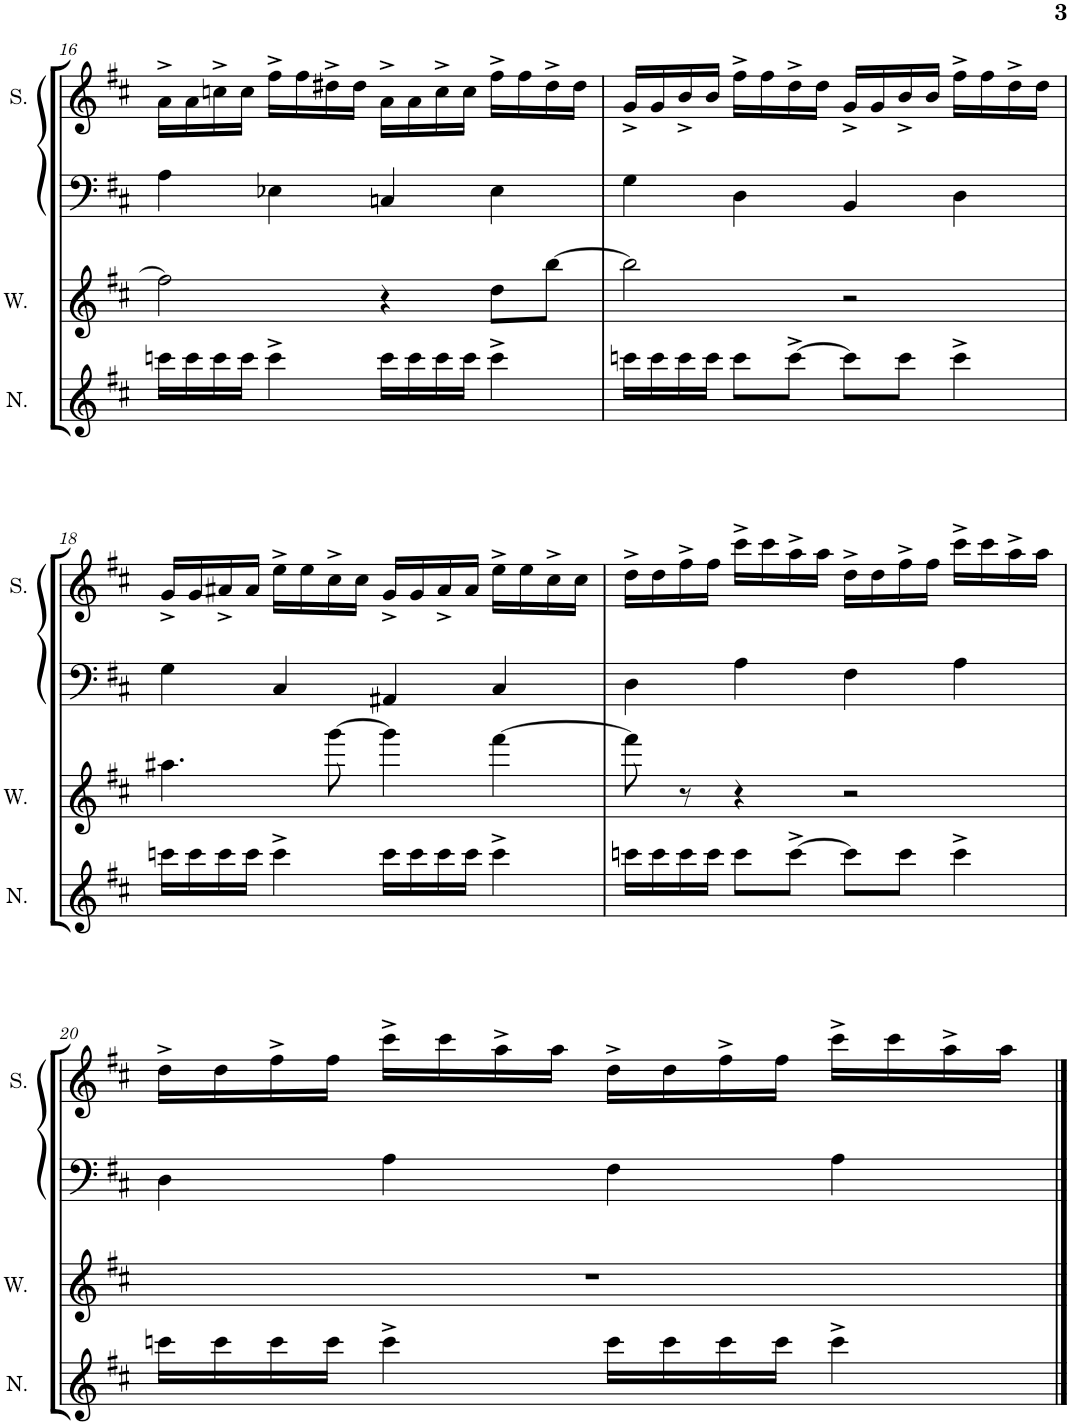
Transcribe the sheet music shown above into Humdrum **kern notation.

**kern	**kern	**kern	**kern
*part4	*part3	*part2	*part1
*staff4	*staff3	*staff2	*staff1
*I"Noise	*I"Wave	*I"Saw Synthesizer	*I"Square
*I'N.	*I'W.	*	*I'S.
!!LO:PB:g=z
*clefG2	*clefG2	*clefF4	*clefG2
*Trd-7c-12	*	*	*
*k[f#c#]	*k[f#c#]	*k[f#c#]	*k[f#c#]
*M4/4	*M4/4	*M4/4	*M4/4
*met(c)	*met(c)	*met(c)	*met(c)
=16	=16	=16	=16
16cccn\LL	2ff#\]	4A\	16a^\LL
16ccc\	.	.	16a\
16ccc\	.	.	16ccn^\
16ccc\JJ	.	.	16cc\JJ
4ccc^\	.	4E-X\	16ff#^\LL
.	.	.	16ff#\
.	.	.	16dd#X^\
.	.	.	16dd#\JJ
16ccc\LL	4r	4Cn/	16a^\LL
16ccc\	.	.	16a\
16ccc\	.	.	16cc^\
16ccc\JJ	.	.	16cc\JJ
4ccc^\	8dd\L	4E-\	16ff#^\LL
.	.	.	16ff#\
.	[8bb\J	.	16dd#^\
.	.	.	16dd#\JJ
=17	=17	=17	=17
16cccn\LL	2bb\]	4G\	16g^/LL
16ccc\	.	.	16g/
16ccc\	.	.	16b^/
16ccc\JJ	.	.	16b/JJ
8ccc\L	.	4D\	16ff#^\LL
.	.	.	16ff#\
[8ccc^\J	.	.	16dd^\
.	.	.	16dd\JJ
8ccc\L]	2r	4BB/	16g^/LL
.	.	.	16g/
8ccc\J	.	.	16b^/
.	.	.	16b/JJ
4ccc^\	.	4D\	16ff#^\LL
.	.	.	16ff#\
.	.	.	16dd^\
.	.	.	16dd\JJ
!!LO:LB:g=z
=18	=18	=18	=18
16cccn\LL	4.aa#X\	4G\	16g^/LL
16ccc\	.	.	16g/
16ccc\	.	.	16a#X^/
16ccc\JJ	.	.	16a#/JJ
4ccc^\	.	4C#/	16ee^\LL
.	.	.	16ee\
.	[8ggg\	.	16cc#^\
.	.	.	16cc#\JJ
16ccc\LL	4ggg\]	4AA#X/	16g^/LL
16ccc\	.	.	16g/
16ccc\	.	.	16a#^/
16ccc\JJ	.	.	16a#/JJ
4ccc^\	[4fff#\	4C#/	16ee^\LL
.	.	.	16ee\
.	.	.	16cc#^\
.	.	.	16cc#\JJ
=19	=19	=19	=19
16cccn\LL	8fff#\]	4D\	16dd^\LL
16ccc\	.	.	16dd\
16ccc\	8r	.	16ff#^\
16ccc\JJ	.	.	16ff#\JJ
8ccc\L	4r	4A\	16ccc#^\LL
.	.	.	16ccc#\
[8ccc^\J	.	.	16aa^\
.	.	.	16aa\JJ
8ccc\L]	2r	4F#\	16dd^\LL
.	.	.	16dd\
8ccc\J	.	.	16ff#^\
.	.	.	16ff#\JJ
4ccc^\	.	4A\	16ccc#^\LL
.	.	.	16ccc#\
.	.	.	16aa^\
.	.	.	16aa\JJ
!!LO:LB:g=z
=20	=20	=20	=20
16cccn\LL	1r	4D\	16dd^\LL
16ccc\	.	.	16dd\
16ccc\	.	.	16ff#^\
16ccc\JJ	.	.	16ff#\JJ
4ccc^\	.	4A\	16ccc#^\LL
.	.	.	16ccc#\
.	.	.	16aa^\
.	.	.	16aa\JJ
16ccc\LL	.	4F#\	16dd^\LL
16ccc\	.	.	16dd\
16ccc\	.	.	16ff#^\
16ccc\JJ	.	.	16ff#\JJ
4ccc^\	.	4A\	16ccc#^\LL
.	.	.	16ccc#\
.	.	.	16aa^\
.	.	.	16aa\JJ
==	==	==	==
*-	*-	*-	*-
